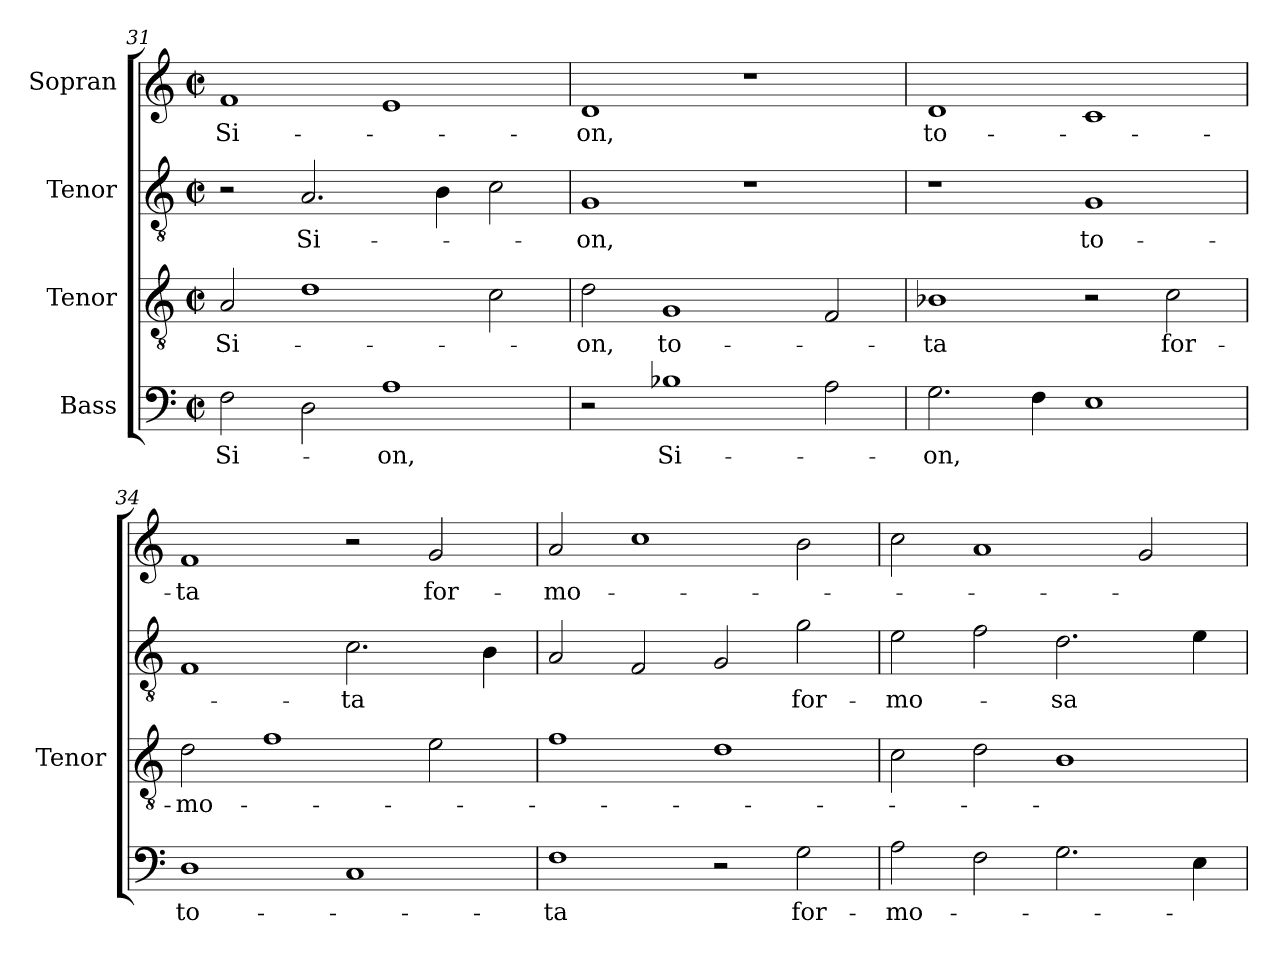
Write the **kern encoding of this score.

**kern	**text	**kern	**text	**kern	**text	**kern	**text
*part4	*part4	*part3	*part3	*part2	*part2	*part1	*part1
*staff4	*staff4	*staff3	*staff3	*staff2	*staff2	*staff1	*staff1
*I"Bass	*	*I"Tenor	*	*I"Tenor	*	*I"Sopran	*
*	*	*I'Tenor	*	*	*	*	*
!!LO:LB:g=z
*clefF4	*	*clefGv2	*	*clefGv2	*	*clefG2	*
*	*	*ITrd7c12	*	*ITrd7c12	*	*	*
*k[]	*	*k[]	*	*k[]	*	*k[]	*
*M2/2	*	*M2/2	*	*M2/2	*	*M2/2	*
*met(c|)	*	*met(c|)	*	*met(c|)	*	*met(c|)	*
=31	=31	=31	=31	=31	=31	=31	=31
!	!LO:LY:b:color=#000000	!	!	!	!	!	!
!	!	!	!LO:LY:b:color=#000000	!	!	!	!
!	!	!	!	!	!	!	!LO:LY:b:color=#000000
2Fi\	Si-	2AAi/	Si-	2r	.	1fi	Si-
!	!	!	!	!	!LO:LY:b:color=#000000	!	!
2Di\	.	1Di	.	2.AAi/	Si-	.	.
!	!LO:LY:b:color=#000000	!	!	!	!	!	!
1Ai	-on,	.	.	.	.	1ei	.
.	.	.	.	4BBi\	.	.	.
.	.	2Ci\	.	2Ci\	.	.	.
=32	=32	=32	=32	=32	=32	=32	=32
!	!	!	!LO:LY:b:color=#000000	!	!	!	!
!	!	!	!	!	!LO:LY:b:color=#000000	!	!
!	!	!	!	!	!	!	!LO:LY:b:color=#000000
2r	.	2Di\	-on,	1GGi	-on,	1di	-on,
!	!LO:LY:b:color=#000000	!	!	!	!	!	!
!	!	!	!LO:LY:b:color=#000000	!	!	!	!
1B-Xi	Si-	1GGi	to-	.	.	.	.
.	.	.	.	1r	.	1r	.
2Ai\	.	2FFi/	.	.	.	.	.
=33	=33	=33	=33	=33	=33	=33	=33
!	!LO:LY:b:color=#000000	!	!	!	!	!	!
!	!	!	!LO:LY:b:color=#000000	!	!	!	!
!	!	!	!	!	!	!	!LO:LY:b:color=#000000
2.Gi\	-on,	1BB-Xi	-ta	1r	.	1di	to-
4Fi\	.	.	.	.	.	.	.
!	!	!	!	!	!LO:LY:b:color=#000000	!	!
1Ei	.	2r	.	1GGi	to-	1ci	.
!	!	!	!LO:LY:b:color=#000000	!	!	!	!
.	.	2Ci\	for-	.	.	.	.
=34	=34	=34	=34	=34	=34	=34	=34
!	!LO:LY:b:color=#000000	!	!	!	!	!	!
!	!	!	!LO:LY:b:color=#000000	!	!	!	!
!	!	!	!	!	!	!	!LO:LY:b:color=#000000
1Di	to-	2Di\	-mo-	1FFi	.	1fi	-ta
.	.	1Fi	.	.	.	.	.
!	!	!	!	!	!LO:LY:b:color=#000000	!	!
1Ci	.	.	.	2.Ci\	-ta	2r	.
!	!	!	!	!	!	!	!LO:LY:b:color=#000000
.	.	2Ei\	.	.	.	2gi/	for-
.	.	.	.	4BBi\	.	.	.
=35	=35	=35	=35	=35	=35	=35	=35
!	!LO:LY:b:color=#000000	!	!	!	!	!	!
!	!	!	!	!	!	!	!LO:LY:b:color=#000000
1Fi	-ta	1Fi	.	2AAi/	.	2ai/	-mo-
.	.	.	.	2FFi/	.	1cci	.
2r	.	1Di	.	2GGi/	.	.	.
!	!LO:LY:b:color=#000000	!	!	!	!	!	!
!	!	!	!	!	!LO:LY:b:color=#000000	!	!
2Gi\	for-	.	.	2Gi\	for-	2bi\	.
=36	=36	=36	=36	=36	=36	=36	=36
!	!LO:LY:b:color=#000000	!	!	!	!	!	!
!	!	!	!	!	!LO:LY:b:color=#000000	!	!
2Ai\	-mo-	2Ci\	.	2Ei\	-mo-	2cci\	.
2Fi\	.	2Di\	.	2Fi\	.	1ai	.
!	!	!	!	!	!LO:LY:b:color=#000000	!	!
2.Gi\	.	1BBi	.	2.Di\	-sa	.	.
.	.	.	.	.	.	2gi/	.
4Ei\	.	.	.	4Ei\	.	.	.
=	=	=	=	=	=	=	=
*-	*-	*-	*-	*-	*-	*-	*-
